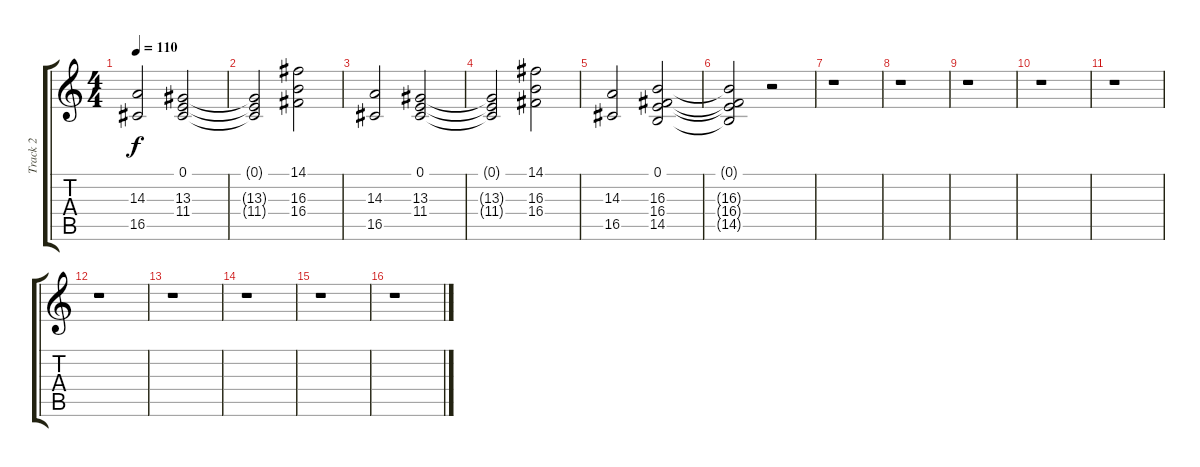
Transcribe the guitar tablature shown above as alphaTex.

\track ("Track 2" "Track 2") {instrument stringensemble1}
\staff {score tabs}
\tuning (E4 B3 G3 D3 A2 E2) {hide}
\ts (4 4)
\tempo 110
\clef g2
\ks c
(14.3 16.5).2{dy f} (0.1 13.3 11.4).2 |
(0.1{t} 13.3{t} 11.4{t}).2 (14.1 16.3 16.4).2 |
(14.3 16.5).2 (0.1 13.3 11.4).2 |
(0.1{t} 13.3{t} 11.4{t}).2 (14.1 16.3 16.4).2 |
(14.3 16.5).2 (0.1 16.3 16.4 14.5).2 |
(0.1{t} 16.3{t} 16.4{t} 14.5{t}).2 r.2 |
r.1 |
r.1 |
r.1 |
r.1 |
r.1 |
r.1 |
r.1 |
r.1 |
r.1 |
r.1
